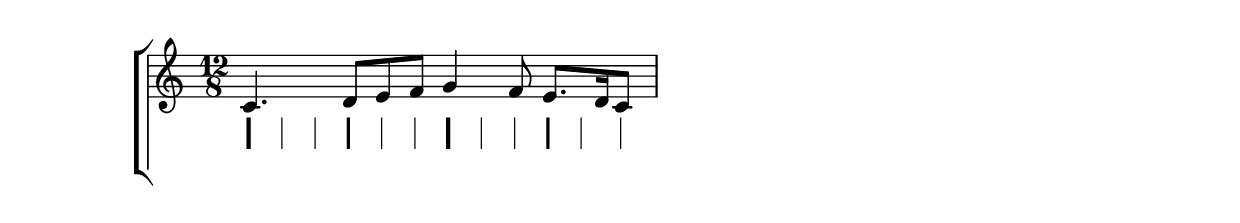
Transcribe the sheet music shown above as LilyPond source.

%%  Do not edit this file; it is auto-generated from LSR!
\version "2.11.23"

\header { texidoc = "
Regular vertical lines can be drawn between staves to show notes
synchronization; however, in case of monophonic music, you may want to
make the second stave invisible, and make the lines shorter like in
this snippet.
" }

%% sets of grid
\layout {
 \context {
   \Staff
   \consists "Grid_point_engraver"
   gridInterval = #(ly:make-moment 1 8)
%% lines length
   \override GridPoint #'Y-extent = #'(6 . 0)
 }
 \context {
   \StaffGroup
   \remove "System_start_delimiter_engraver"
 }
}

\layout {
 ragged-right = ##t
}
\new Score
\with {
 \consists "Grid_line_span_engraver"
%% centers grid lines  horizontally below noteheads
 \override NoteColumn #'X-offset = #-0.5
}

\new ChoirStaff <<
 \new Staff
 {
   \time 12/8
   \stemUp
   \relative {
   c'4. d8 e8 f g4 f8 e8.[ d16 c8] }
 }
 \new Staff
 {
%% making sure the lines will be placed outside the Staff
   \override Score.GridLine #'extra-offset = #'( 0.0 . -4.0 )

%% hides staff and notes so that only the grid lines are visible
   \override NoteHead #'transparent = ##t
   \override NoteHead #'no-ledgers = ##t
   \override Stem #'transparent = ##t
   \override Beam #'transparent = ##t
   \override Staff.BarLine #'transparent = ##t
   \override Staff.StaffSymbol #'line-count = #0
   \override Staff.TimeSignature #'transparent = ##t
   \override Staff.Clef #'transparent = ##t

% you have to put 'dummy' notes here to force regular grid spacing...
 \once  \override Score.GridLine #'thickness = #4.0
 c8   c8   c8
 \once  \override Score.GridLine #'thickness = #3.0
 c8   c8   c8
 \once  \override Score.GridLine #'thickness = #4.0
 c8   c8   c8
 \once  \override Score.GridLine #'thickness = #3.0
 c8   c8   c8
 }
>>
